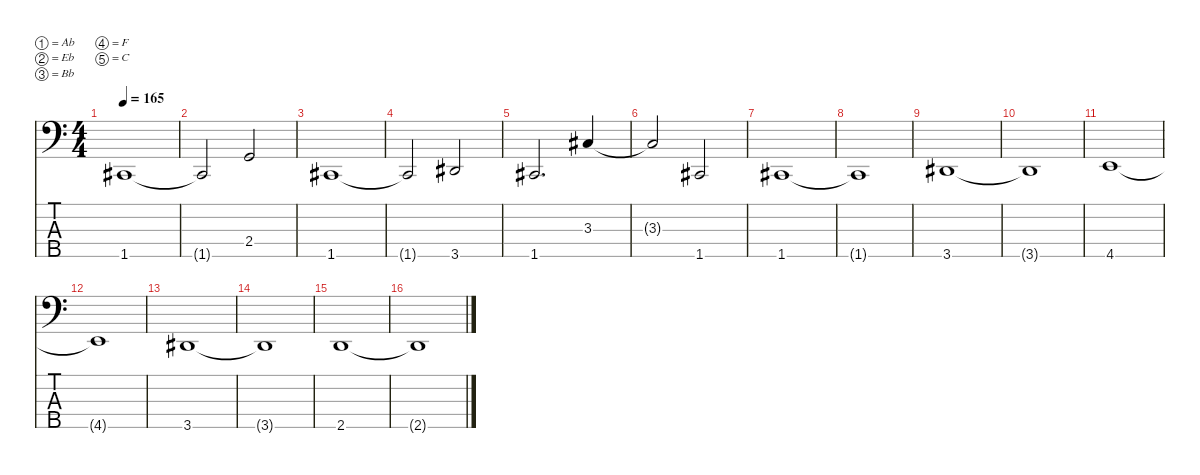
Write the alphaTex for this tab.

\defaultSystemsLayout 4
\hideDynamics
\bracketExtendMode nobrackets
\singleTrackTrackNamePolicy hidden
\multiTrackTrackNamePolicy hidden
\firstSystemTrackNameMode fullname
\firstSystemTrackNameOrientation horizontal
\otherSystemsTrackNameOrientation horizontal
\track ("John Harder (Bass Guitar)" "fl.bs.") {instrument fretlessbass}
\staff {score tabs}
\tuning (Ab2 Eb2 Bb1 F1 C1)
\ts (4 4)
\tempo 165
\clef f4
\ks c
1.5{acc #}.1{dy f beam Up} |
1.5{t acc #}.2{beam Up} 2.4.2{beam Up} |
1.5{acc #}.1{beam Up} |
1.5{t acc #}.2{beam Up} 3.5{acc #}.2{beam Up} |
1.5{acc #}.2{d beam Up} 3.3{acc #}.4{beam Up} |
3.3{t acc #}.2{beam Up} 1.5{acc #}.2{beam Up} |
1.5{acc #}.1{beam Up} |
1.5{t acc #}.1{beam Up} |
3.5{acc #}.1{beam Up} |
3.5{t acc #}.1{beam Up} |
4.5.1{beam Up} |
4.5{t}.1{beam Up} |
3.5{acc #}.1{beam Up} |
3.5{t acc #}.1{beam Up} |
2.5.1{beam Up} |
2.5{t}.1{beam Up}
